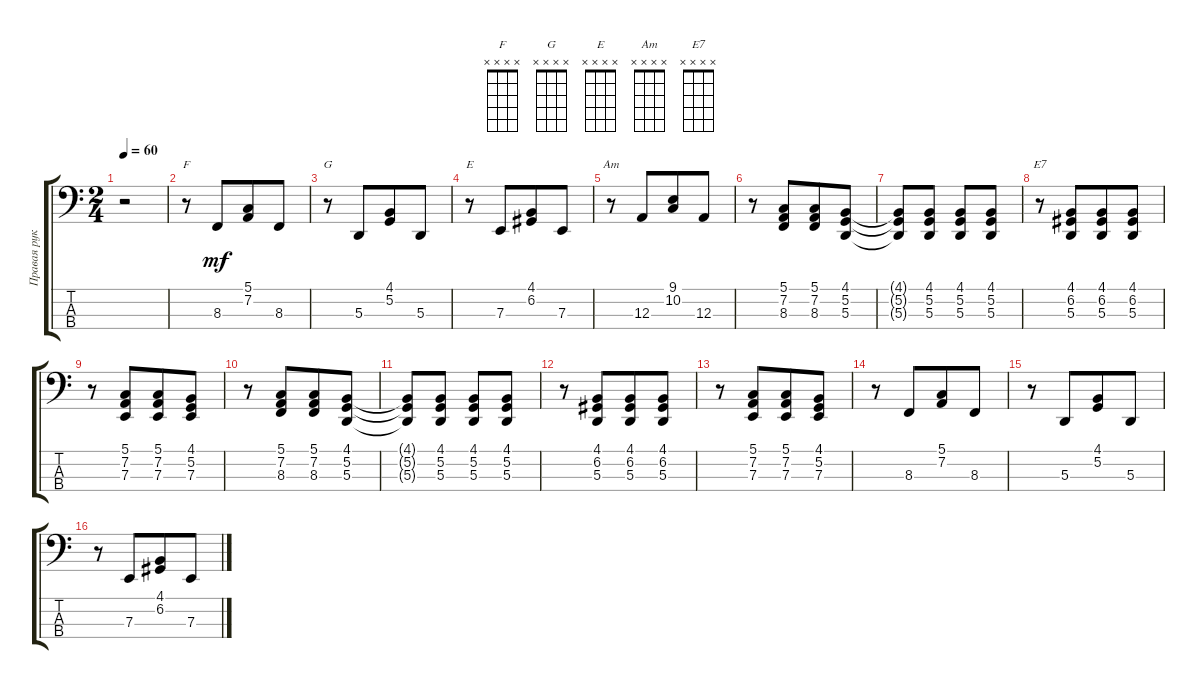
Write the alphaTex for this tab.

\track ("Правая рука" "Правая рук") {instrument brightacousticpiano}
\staff {score tabs}
\tuning (G2 D2 A1 E1) {hide}
\chord ("F" x x x x)
\chord ("G" x x x x)
\chord ("E" x x x x)
\chord ("Am" x x x x)
\chord ("E7" x x x x)
\ts (2 4)
\tempo 60
\clef f4
\ks c
r.2{dy mf} |
r.8{ch "F"} 8.3.8{beam merge} (5.1 7.2).8 8.3.8 |
r.8{ch "G"} 5.3.8{beam merge} (4.1 5.2).8 5.3.8 |
r.8{ch "E"} 7.3.8{beam merge} (4.1 6.2).8 7.3.8 |
r.8{ch "Am"} 12.3.8{beam merge} (9.1 10.2).8 12.3.8 |
r.8 (5.1 7.2 8.3).8{beam merge} (5.1 7.2 8.3).8 (4.1 5.2 5.3).8 |
(4.1{t} 5.2{t} 5.3{t}).8 (4.1 5.2 5.3).8 (4.1 5.2 5.3).8 (4.1 5.2 5.3).8 |
r.8{ch "E7"} (4.1 6.2 5.3).8{beam merge} (4.1 6.2 5.3).8 (4.1 6.2 5.3).8 |
r.8 (5.1 7.2 7.3).8{beam merge} (5.1 7.2 7.3).8 (4.1 5.2 7.3).8 |
r.8 (5.1 7.2 8.3).8{beam merge} (5.1 7.2 8.3).8 (4.1 5.2 5.3).8 |
(4.1{t} 5.2{t} 5.3{t}).8 (4.1 5.2 5.3).8 (4.1 5.2 5.3).8 (4.1 5.2 5.3).8 |
r.8 (4.1 6.2 5.3).8{beam merge} (4.1 6.2 5.3).8 (4.1 6.2 5.3).8 |
r.8 (5.1 7.2 7.3).8{beam merge} (5.1 7.2 7.3).8 (4.1 5.2 7.3).8 |
r.8 8.3.8{beam merge} (5.1 7.2).8 8.3.8 |
r.8 5.3.8{beam merge} (4.1 5.2).8 5.3.8 |
r.8 7.3.8{beam merge} (4.1 6.2).8 7.3.8
